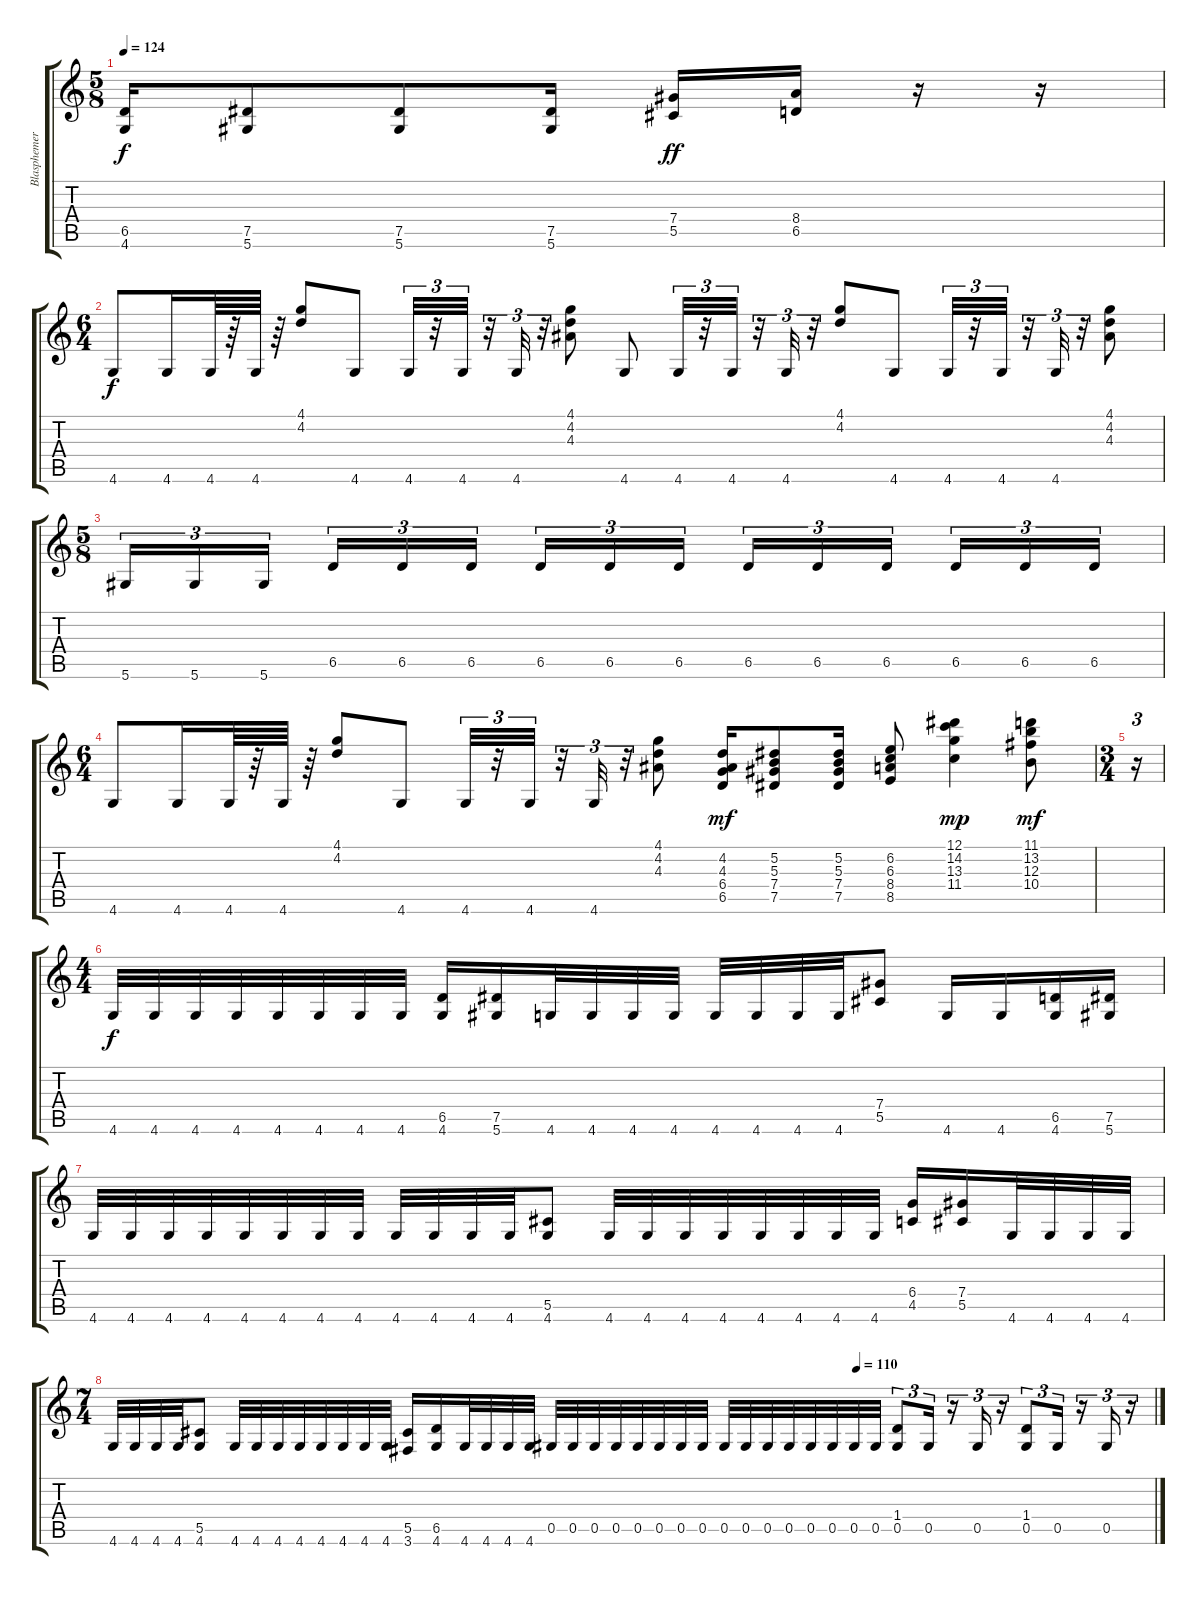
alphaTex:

\track ("Blasphemer" "Blasphemer") {instrument overdrivenguitar}
\staff {score tabs}
\tuning (Eb4 Bb3 Gb3 Db3 Ab2 Eb2) {hide}
\ts (5 8)
\tempo 124
\clef g2
\ks c
(6.5 4.6).16{dy f balance 8} (7.5 5.6).8 (7.5 5.6).8 (7.5 5.6).16 (7.4 5.5).16{dy ff balance 0} (8.4 6.5).16 r.16 r.16 |
\ts (6 4)
4.6.8{dy f balance 8} 4.6.16 4.6.64 r.64 4.6.64 r.64 (4.1 4.2).8 4.6.8 4.6.32{tu (3 2)} r.32{tu (3 2)} 4.6.32{tu (3 2)} r.32{tu (3 2)} 4.6.32{tu (3 2)} r.32{tu (3 2)} (4.1 4.2 4.3).8{balance 16} 4.6.8{balance 8} 4.6.32{tu (3 2)} r.32{tu (3 2)} 4.6.32{tu (3 2)} r.32{tu (3 2)} 4.6.32{tu (3 2)} r.32{tu (3 2)} (4.1 4.2).8 4.6.8 4.6.32{tu (3 2)} r.32{tu (3 2)} 4.6.32{tu (3 2)} r.32{tu (3 2)} 4.6.32{tu (3 2)} r.32{tu (3 2)} (4.1 4.2 4.3).8{balance 16} |
\ts (5 8)
5.6.16{tu (3 2) balance 8} 5.6.16{tu (3 2)} 5.6.16{tu (3 2)} 6.5.16{tu (3 2)} 6.5.16{tu (3 2)} 6.5.16{tu (3 2)} 6.5.16{tu (3 2)} 6.5.16{tu (3 2)} 6.5.16{tu (3 2)} 6.5.16{tu (3 2)} 6.5.16{tu (3 2)} 6.5.16{tu (3 2)} 6.5.16{tu (3 2)} 6.5.16{tu (3 2)} 6.5.16{tu (3 2)} |
\ts (6 4)
4.6.8 4.6.16 4.6.64 r.64 4.6.64 r.64 (4.1 4.2).8 4.6.8 4.6.32{tu (3 2)} r.32{tu (3 2)} 4.6.32{tu (3 2)} r.32{tu (3 2)} 4.6.32{tu (3 2)} r.32{tu (3 2)} (4.1 4.2 4.3).8{balance 16} (4.2 4.3 6.4 6.5).16{dy mf balance 8} (5.2 5.3 7.4 7.5).8 (5.2 5.3 7.4 7.5).16 (6.2 6.3 8.4 8.5).8 (12.1 14.2 13.3 11.4).4{dy mp} (11.1 13.2 12.3 10.4).8{dy mf} |
\ts (3 4)
r.16{tu (3 2)} |
\ts (4 4)
4.6.32{dy f} 4.6.32 4.6.32 4.6.32 4.6.32 4.6.32 4.6.32 4.6.32 (6.5 4.6).16 (7.5 5.6).16 4.6.32 4.6.32 4.6.32 4.6.32 4.6.32 4.6.32 4.6.32 4.6.32 (7.4 5.5).8 4.6.16 4.6.16 (6.5 4.6).16 (7.5 5.6).16 |
4.6.32 4.6.32 4.6.32 4.6.32 4.6.32 4.6.32 4.6.32 4.6.32 4.6.32 4.6.32 4.6.32 4.6.32 (5.5 4.6).8 4.6.32 4.6.32 4.6.32 4.6.32 4.6.32 4.6.32 4.6.32 4.6.32 (6.4 4.5).16 (7.4 5.5).16 4.6.32 4.6.32 4.6.32 4.6.32 |
\ts (7 4)
\tempo (110 0.7142857142857143)
4.6.32 4.6.32 4.6.32 4.6.32 (5.5 4.6).8 4.6.32 4.6.32 4.6.32 4.6.32 4.6.32 4.6.32 4.6.32 4.6.32 (5.5 3.6).16 (6.5 4.6).16 4.6.32 4.6.32 4.6.32 4.6.32 0.5.32 0.5.32 0.5.32 0.5.32 0.5.32 0.5.32 0.5.32 0.5.32 0.5.32 0.5.32 0.5.32 0.5.32 0.5.32 0.5.32 0.5.32 0.5.32 (1.4 0.5).8{tu (3 2)} 0.5.16{tu (3 2)} r.16{tu (3 2)} 0.5.16{tu (3 2)} r.16{tu (3 2)} (1.4 0.5).8{tu (3 2) balance 16} 0.5.16{tu (3 2)} r.16{tu (3 2)} 0.5.16{tu (3 2)} r.16{tu (3 2)}
